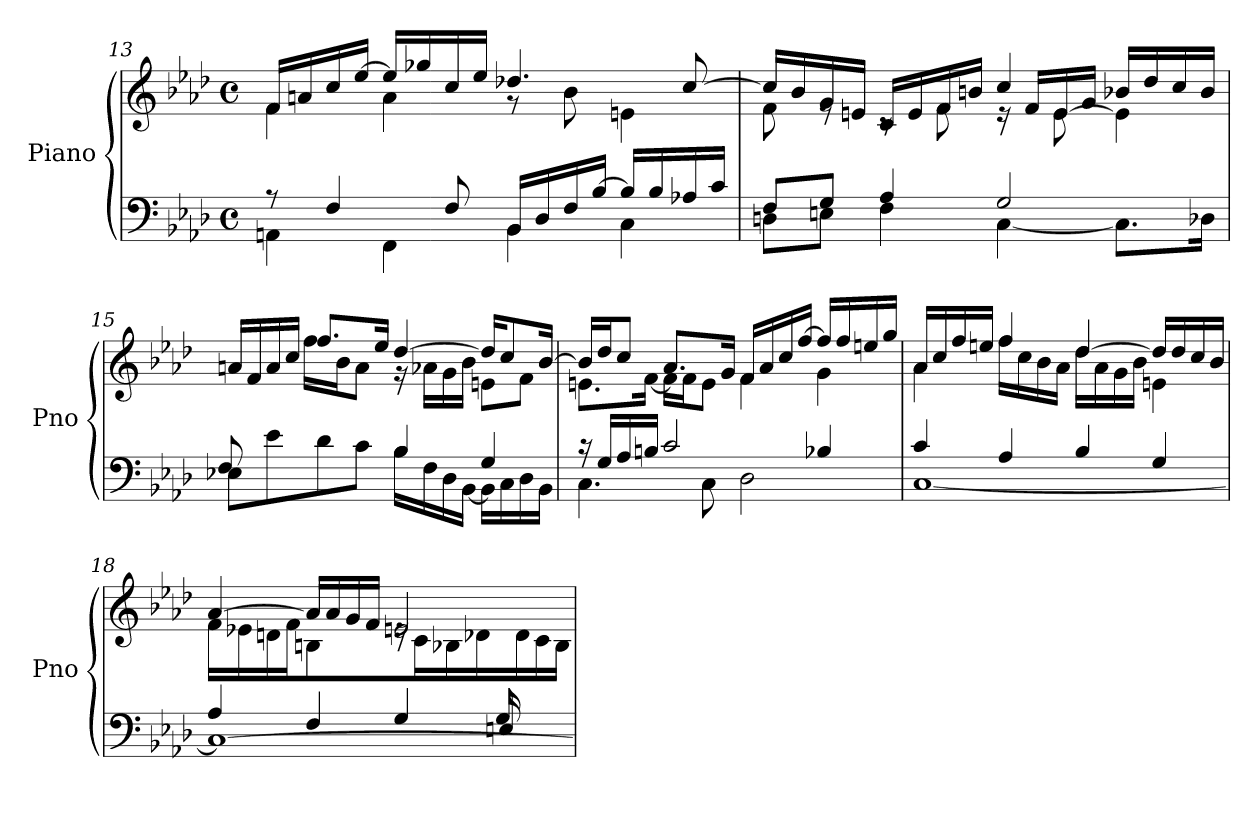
**kern	**kern
*part1	*part1
*staff2	*staff1
*I"Piano	*
*I'Pno	*
*clefF4	*clefG2
*k[b-e-a-d-]	*k[b-e-a-d-]
*M4/4	*M4/4
*met(c)	*met(c)
=13	=13
*^	*^
8r	4AAn\	16f/LL	4f\
.	.	16an/	.
4F/	.	16cc/	.
.	.	[16ee-/JJ	.
.	4FF\	16ee-/LL]	4a\
.	.	16gg-X/	.
8F/	.	16cc/	.
.	.	16ee-/JJ	.
16BB-/LL	4BB-\	4.dd-X/	8r
16D-/	.	.	.
16F/	.	.	8b-\
[16B-/JJ	.	.	.
16B-/LL]	4C\	.	4en\
16B-/	.	.	.
16A-X/	.	[8cc/	.
16c/JJ	.	.	.
!!LO:LB:g=z
=14	=14	=14	=14
*	*	*	*^
8F/L	8Dn\L	16cc/LL]	8f\	8ryy
.	.	16b-/	.	.
*	*	*	*v	*v
8G/J	8En\J	16g/	8re
.	.	16en/JJ	.
4A-/	4F\	16c/LL	8rc
.	.	16e/	.
.	.	16f/	8f\
.	.	16bn/JJ	.
2G/	[4C\	4cc/	16r
.	.	.	16f/LL
*	*	*	*^
.	.	.	16e/	[8e\
.	.	.	16g/JJ	.
.	8.C\L]	16b-X/LL	4ryy	4e\]
.	.	16dd-/	.	.
.	.	16cc/	.	.
.	16D-X\Jk	16b-/JJ	.	.
*	*	*	*v	*v
=15	=15	=15	=15
8E-X\L	8F/	16an/LL	4ryy
.	.	16f/	.
8e-\	4.ryy	16a/	.
.	.	16cc/JJ	.
8d-\	.	8.ff/L	16ff\LL
.	.	.	16b-\J
8c\J	.	.	8a\J
.	.	16ee-/Jk	.
4B-/	16B-\LL	[4dd-/	16r
.	16F\	.	16a-X\LL
.	16D-\	.	16g\
.	[16BB-\JJ	.	16b-\JJ
4G/	16BB-\LL]	16dd-/KL]	8en\L
.	16C\	8cc/	.
.	16D-\	.	8f\J
.	16BB-\JJ	[16b-/Jk	.
!!LO:LB:g=z	!!
=16	=16	=16	=16
16r	4.C\	16b-/LL]	8.en\L
16G/LL	.	16dd-/J	.
16A-/	.	8cc/J	.
16Bn/JJ	.	.	[16f\Jk
2c/	.	8.a-/L	16f\LL]
.	.	.	16f\J
.	8C\	.	8e\J
.	.	16g/Jk	.
.	2D-\	16f/LL	4f\
.	.	16a-/	.
.	.	16cc/	.
.	.	[16ff/JJ	.
4B-X/	.	16ff/LL]	4g\
.	.	16ff/	.
.	.	16een/	.
.	.	16gg/JJ	.
=17	=17	=17	=17
4c/	[1C	16a-/LL	4a-\
.	.	16cc/	.
.	.	16ff/	.
.	.	16een/JJ	.
4A-/	.	4ff/	16ff\LL
.	.	.	16cc\
.	.	.	16b-\
.	.	.	16a-\JJ
4B-/	.	[4dd-/	16dd-\LL
.	.	.	16a-\
.	.	.	16g\
.	.	.	16b-\JJ
4G/	.	16dd-/LL]	4en\
.	.	16dd-/	.
.	.	16cc/	.
.	.	16b-/JJ	.
!!LO:PB:g=z	!!
=18	=18	=18	=18
*	*^	*	*
2.ryy	4A-/	1C_	[4a-/	16f\LL
.	.	.	.	16e-X\
.	.	.	.	16dn\
.	.	.	.	16f\JJ
.	4F/	.	16a-/LL]	4Bn\
.	.	.	16a-/	.
.	.	.	16g/	.
.	.	.	16f/JJ	.
.	4G/	.	2en/	16re
.	.	.	.	16c\LL
.	.	.	.	16B-X\
.	.	.	.	16d-X\JJ
16G/LL	4En/	.	.	16ryy
8.ryy	.	.	.	16d-\
.	.	.	.	16c\
.	.	.	.	16B-\JJ
*v	*v	*v	*	*
*	*v	*v
=	=
*-	*-
